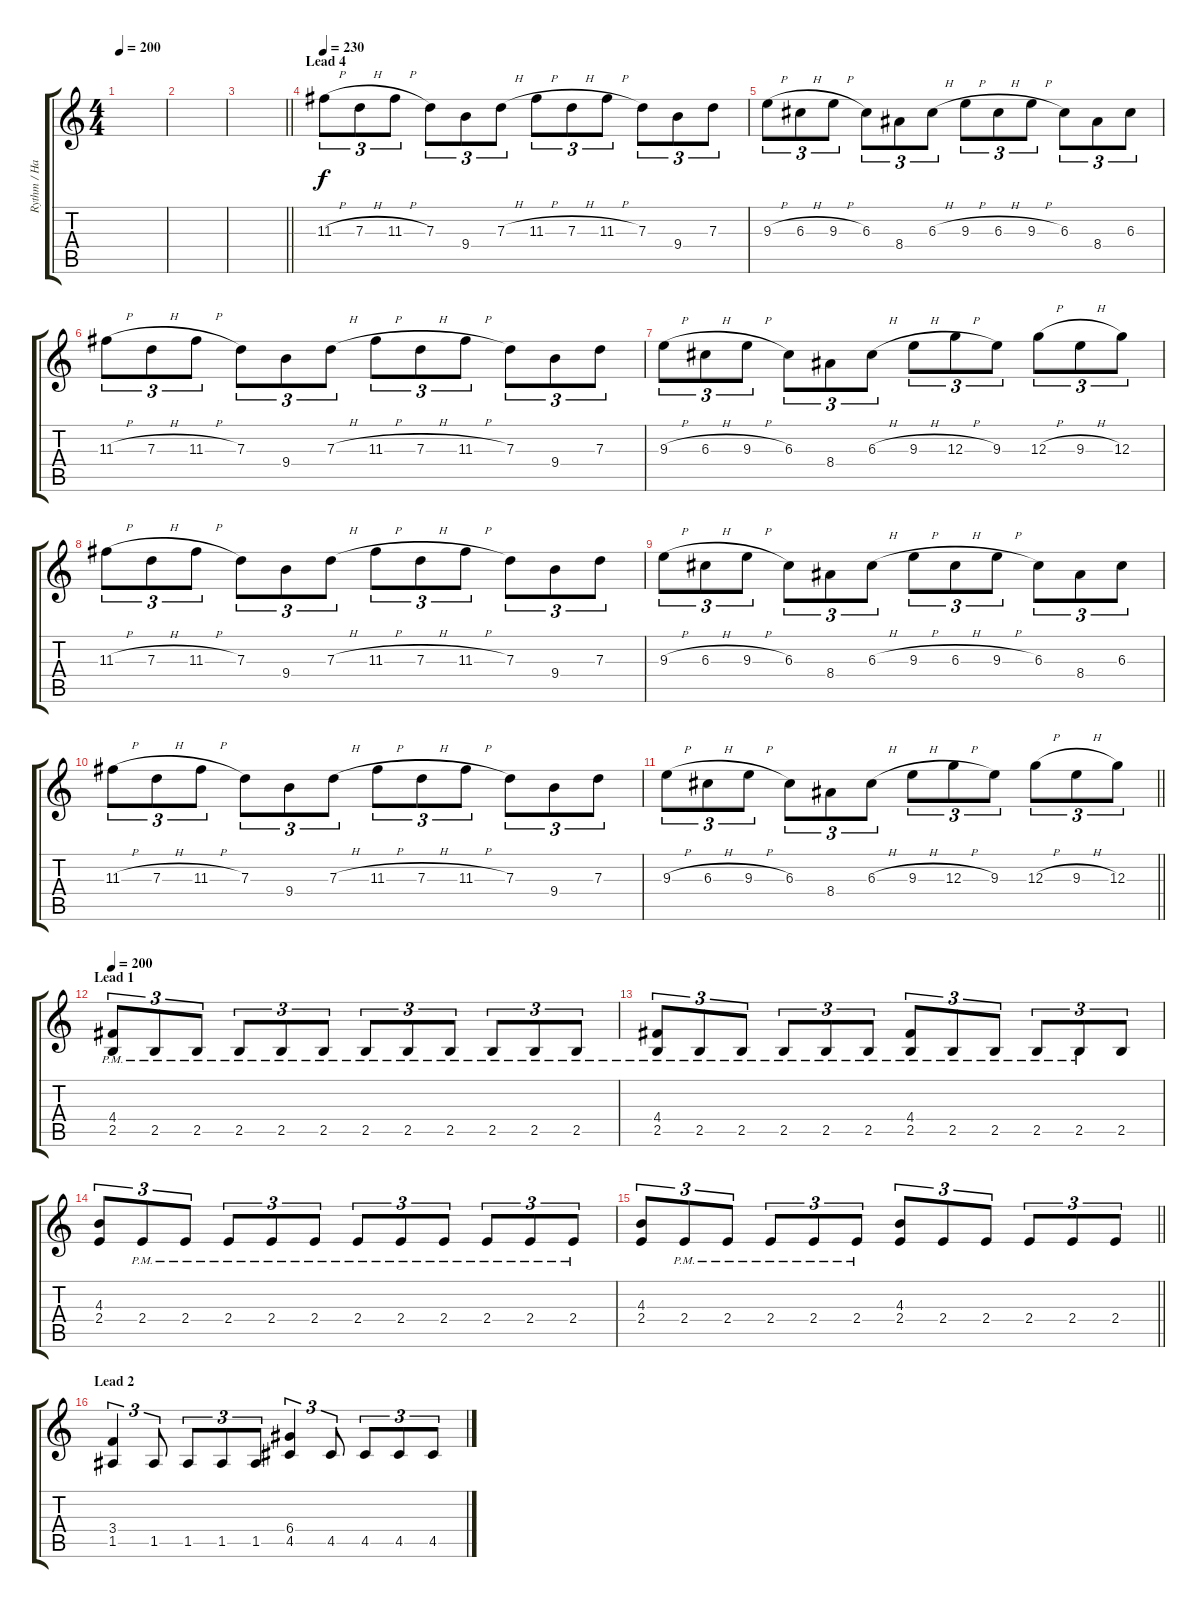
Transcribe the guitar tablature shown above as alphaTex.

\track ("Rythm / Harmonies" "Rythm / Ha") {instrument overdrivenguitar}
\staff {score tabs}
\tuning (E4 B3 G3 D3 A2 E2) {hide}
\ts (4 4)
\tempo 200
\clef g2
\ks c
|
|
\barLineRight lightlight
|
\section ("" "Lead 4")
\tempo 230
11.3{h}.8{tu (3 2)} 7.3{h}.8{tu (3 2)} 11.3{h}.8{tu (3 2)} 7.3.8{tu (3 2)} 9.4.8{tu (3 2)} 7.3{h}.8{tu (3 2)} 11.3{h}.8{tu (3 2)} 7.3{h}.8{tu (3 2)} 11.3{h}.8{tu (3 2)} 7.3.8{tu (3 2)} 9.4.8{tu (3 2)} 7.3.8{tu (3 2)} |
9.3{h}.8{tu (3 2)} 6.3{h}.8{tu (3 2)} 9.3{h}.8{tu (3 2)} 6.3.8{tu (3 2)} 8.4.8{tu (3 2)} 6.3{h}.8{tu (3 2)} 9.3{h}.8{tu (3 2)} 6.3{h}.8{tu (3 2)} 9.3{h}.8{tu (3 2)} 6.3.8{tu (3 2)} 8.4.8{tu (3 2)} 6.3.8{tu (3 2)} |
11.3{h}.8{tu (3 2)} 7.3{h}.8{tu (3 2)} 11.3{h}.8{tu (3 2)} 7.3.8{tu (3 2)} 9.4.8{tu (3 2)} 7.3{h}.8{tu (3 2)} 11.3{h}.8{tu (3 2)} 7.3{h}.8{tu (3 2)} 11.3{h}.8{tu (3 2)} 7.3.8{tu (3 2)} 9.4.8{tu (3 2)} 7.3.8{tu (3 2)} |
9.3{h}.8{tu (3 2)} 6.3{h}.8{tu (3 2)} 9.3{h}.8{tu (3 2)} 6.3.8{tu (3 2)} 8.4.8{tu (3 2)} 6.3{h}.8{tu (3 2)} 9.3{h}.8{tu (3 2)} 12.3{h}.8{tu (3 2)} 9.3.8{tu (3 2)} 12.3{h}.8{tu (3 2)} 9.3{h}.8{tu (3 2)} 12.3.8{tu (3 2)} |
11.3{h}.8{tu (3 2)} 7.3{h}.8{tu (3 2)} 11.3{h}.8{tu (3 2)} 7.3.8{tu (3 2)} 9.4.8{tu (3 2)} 7.3{h}.8{tu (3 2)} 11.3{h}.8{tu (3 2)} 7.3{h}.8{tu (3 2)} 11.3{h}.8{tu (3 2)} 7.3.8{tu (3 2)} 9.4.8{tu (3 2)} 7.3.8{tu (3 2)} |
9.3{h}.8{tu (3 2)} 6.3{h}.8{tu (3 2)} 9.3{h}.8{tu (3 2)} 6.3.8{tu (3 2)} 8.4.8{tu (3 2)} 6.3{h}.8{tu (3 2)} 9.3{h}.8{tu (3 2)} 6.3{h}.8{tu (3 2)} 9.3{h}.8{tu (3 2)} 6.3.8{tu (3 2)} 8.4.8{tu (3 2)} 6.3.8{tu (3 2)} |
11.3{h}.8{tu (3 2)} 7.3{h}.8{tu (3 2)} 11.3{h}.8{tu (3 2)} 7.3.8{tu (3 2)} 9.4.8{tu (3 2)} 7.3{h}.8{tu (3 2)} 11.3{h}.8{tu (3 2)} 7.3{h}.8{tu (3 2)} 11.3{h}.8{tu (3 2)} 7.3.8{tu (3 2)} 9.4.8{tu (3 2)} 7.3.8{tu (3 2)} |
\barLineRight lightlight
9.3{h}.8{tu (3 2)} 6.3{h}.8{tu (3 2)} 9.3{h}.8{tu (3 2)} 6.3.8{tu (3 2)} 8.4.8{tu (3 2)} 6.3{h}.8{tu (3 2)} 9.3{h}.8{tu (3 2)} 12.3{h}.8{tu (3 2)} 9.3.8{tu (3 2)} 12.3{h}.8{tu (3 2)} 9.3{h}.8{tu (3 2)} 12.3.8{tu (3 2)} |
\section ("" "Lead 1")
\tempo 200
(4.4 2.5{pm}).8{tu (3 2) dy f} 2.5{pm}.8{tu (3 2)} 2.5{pm}.8{tu (3 2)} 2.5{pm}.8{tu (3 2)} 2.5{pm}.8{tu (3 2)} 2.5{pm}.8{tu (3 2)} 2.5{pm}.8{tu (3 2)} 2.5{pm}.8{tu (3 2)} 2.5{pm}.8{tu (3 2)} 2.5{pm}.8{tu (3 2)} 2.5{pm}.8{tu (3 2)} 2.5{pm}.8{tu (3 2)} |
(4.4 2.5{pm}).8{tu (3 2)} 2.5{pm}.8{tu (3 2)} 2.5{pm}.8{tu (3 2)} 2.5{pm}.8{tu (3 2)} 2.5{pm}.8{tu (3 2)} 2.5{pm}.8{tu (3 2)} (4.4 2.5{pm}).8{tu (3 2)} 2.5{pm}.8{tu (3 2)} 2.5{pm}.8{tu (3 2)} 2.5{pm}.8{tu (3 2)} 2.5{pm}.8{tu (3 2)} 2.5.8{tu (3 2)} |
(4.3 2.4).8{tu (3 2)} 2.4{pm}.8{tu (3 2)} 2.4{pm}.8{tu (3 2)} 2.4{pm}.8{tu (3 2)} 2.4{pm}.8{tu (3 2)} 2.4{pm}.8{tu (3 2)} 2.4{pm}.8{tu (3 2)} 2.4{pm}.8{tu (3 2)} 2.4{pm}.8{tu (3 2)} 2.4{pm}.8{tu (3 2)} 2.4{pm}.8{tu (3 2)} 2.4{pm}.8{tu (3 2)} |
\barLineRight lightlight
(4.3 2.4).8{tu (3 2)} 2.4{pm}.8{tu (3 2)} 2.4{pm}.8{tu (3 2)} 2.4{pm}.8{tu (3 2)} 2.4{pm}.8{tu (3 2)} 2.4{pm}.8{tu (3 2)} (4.3 2.4).8{tu (3 2)} 2.4.8{tu (3 2)} 2.4.8{tu (3 2)} 2.4.8{tu (3 2)} 2.4.8{tu (3 2)} 2.4.8{tu (3 2)} |
\section ("" "Lead 2")
(3.4 1.5).4{tu (3 2)} 1.5.8{tu (3 2)} 1.5.8{tu (3 2)} 1.5.8{tu (3 2)} 1.5.8{tu (3 2)} (6.4 4.5).4{tu (3 2)} 4.5.8{tu (3 2)} 4.5.8{tu (3 2)} 4.5.8{tu (3 2)} 4.5.8{tu (3 2)}
